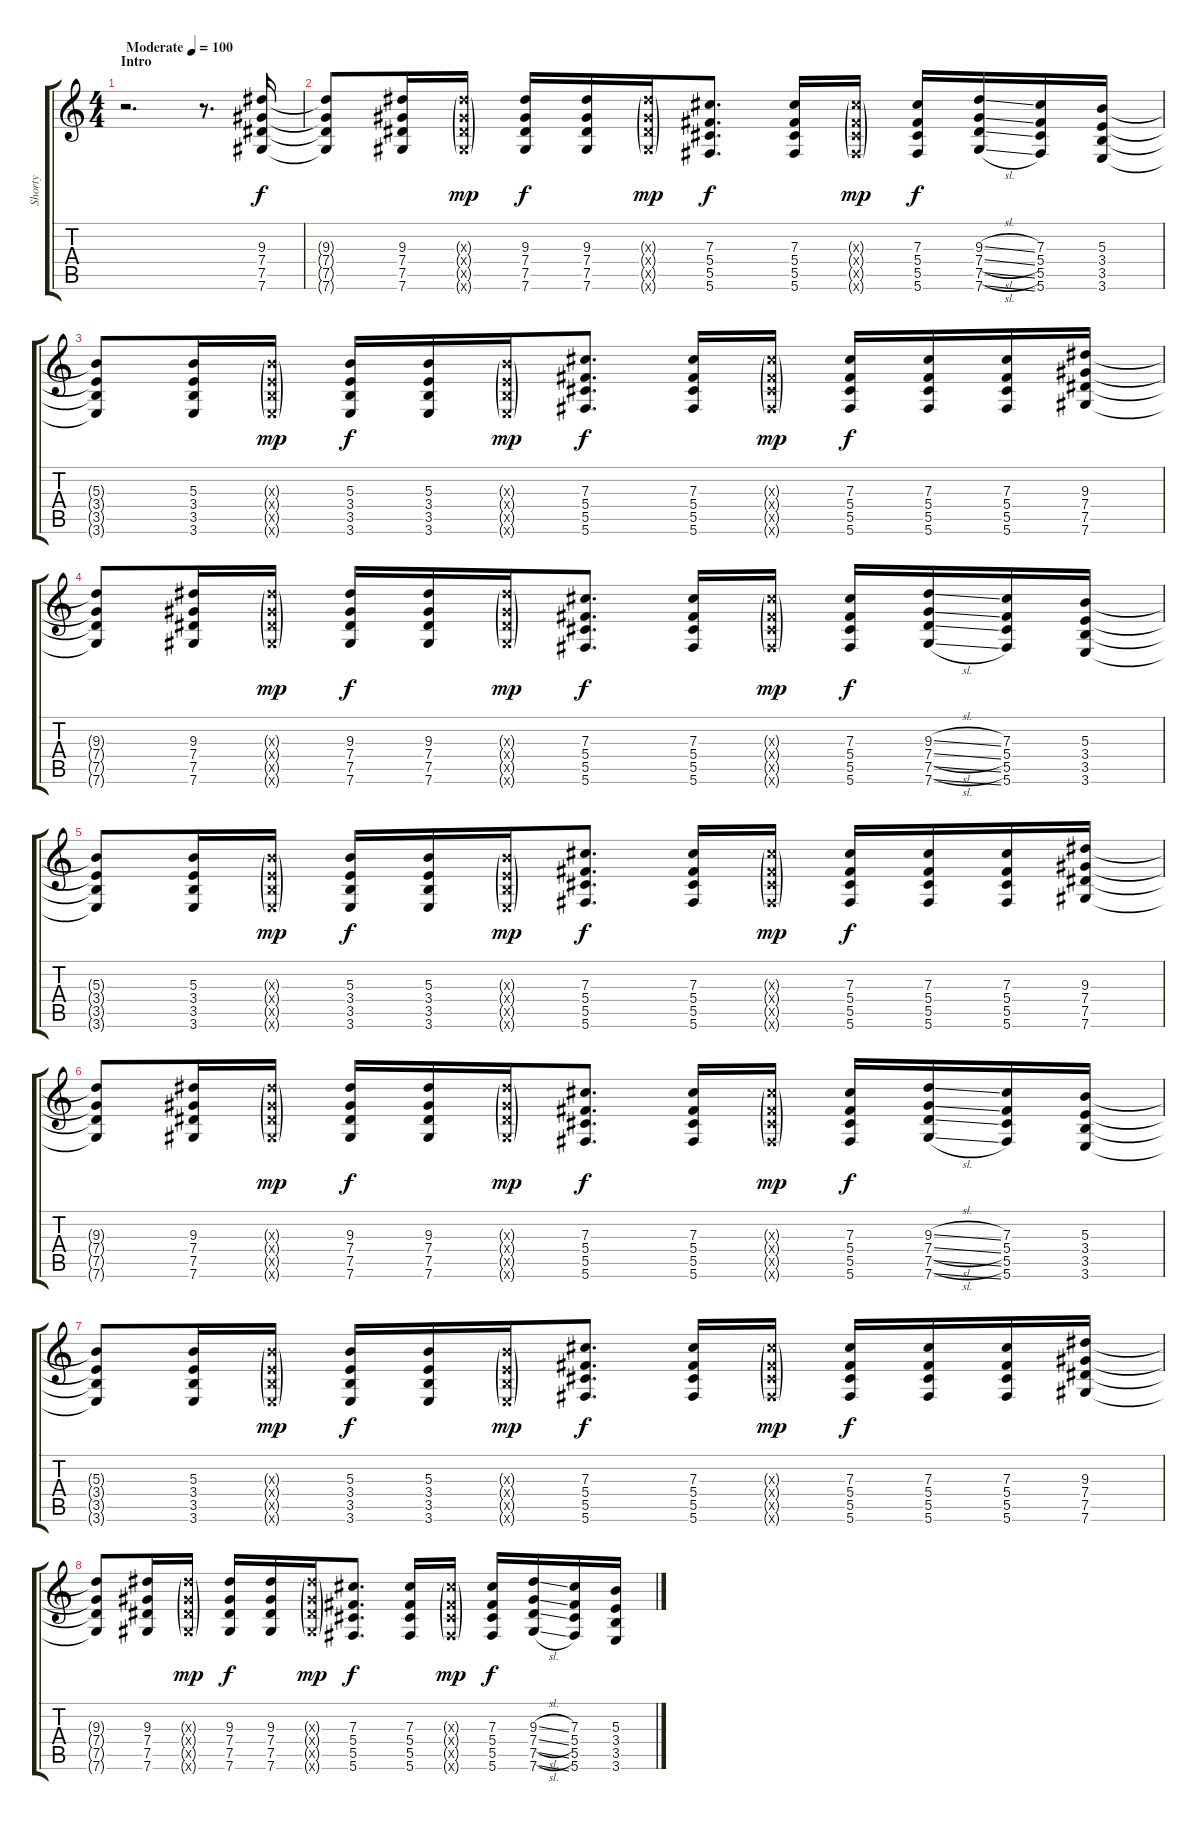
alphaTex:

\track ("Shorty" "Shorty") {instrument distortionguitar}
\staff {score tabs}
\tuning (Eb4 Bb3 Gb3 Db3 Ab2 Db2) {hide}
\ts (4 4)
\section ("" "Intro")
\tempo (100 "Moderate")
\clef g2
\ks c
r.2{d dy f instrument distortionguitar} r.8{d} (9.3 7.4 7.5 7.6).16 |
(9.3{t} 7.4{t} 7.5{t} 7.6{t}).8 (9.3 7.4 7.5 7.6).16 (9.3{g x} 7.4{g x} 7.5{g x} 7.6{g x}).16{dy mp} (9.3 7.4 7.5 7.6).16{dy f} (9.3 7.4 7.5 7.6).16 (9.3{g x} 7.4{g x} 7.5{g x} 7.6{g x}).16{dy mp} (7.3 5.4 5.5 5.6).8{d dy f} (7.3 5.4 5.5 5.6).16 (7.3{g x} 5.4{g x} 5.5{g x} 5.6{g x}).16{dy mp} (7.3 5.4 5.5 5.6).16{dy f} (9.3{sl} 7.4{sl} 7.5{sl} 7.6{sl}).16 (7.3 5.4 5.5 5.6).16 (5.3 3.4 3.5 3.6).16 |
(5.3{t} 3.4{t} 3.5{t} 3.6{t}).8 (5.3 3.4 3.5 3.6).16 (5.3{g x} 3.4{g x} 3.5{g x} 3.6{g x}).16{dy mp} (5.3 3.4 3.5 3.6).16{dy f} (5.3 3.4 3.5 3.6).16 (5.3{g x} 3.4{g x} 3.5{g x} 3.6{g x}).16{dy mp} (7.3 5.4 5.5 5.6).8{d dy f} (7.3 5.4 5.5 5.6).16 (7.3{g x} 5.4{g x} 5.5{g x} 5.6{g x}).16{dy mp} (7.3 5.4 5.5 5.6).16{dy f} (7.3 5.4 5.5 5.6).16 (7.3 5.4 5.5 5.6).16 (9.3 7.4 7.5 7.6).16 |
(9.3{t} 7.4{t} 7.5{t} 7.6{t}).8 (9.3 7.4 7.5 7.6).16 (9.3{g x} 7.4{g x} 7.5{g x} 7.6{g x}).16{dy mp} (9.3 7.4 7.5 7.6).16{dy f} (9.3 7.4 7.5 7.6).16 (9.3{g x} 7.4{g x} 7.5{g x} 7.6{g x}).16{dy mp} (7.3 5.4 5.5 5.6).8{d dy f} (7.3 5.4 5.5 5.6).16 (7.3{g x} 5.4{g x} 5.5{g x} 5.6{g x}).16{dy mp} (7.3 5.4 5.5 5.6).16{dy f} (9.3{sl} 7.4{sl} 7.5{sl} 7.6{sl}).16 (7.3 5.4 5.5 5.6).16 (5.3 3.4 3.5 3.6).16 |
(5.3{t} 3.4{t} 3.5{t} 3.6{t}).8 (5.3 3.4 3.5 3.6).16 (5.3{g x} 3.4{g x} 3.5{g x} 3.6{g x}).16{dy mp} (5.3 3.4 3.5 3.6).16{dy f} (5.3 3.4 3.5 3.6).16 (5.3{g x} 3.4{g x} 3.5{g x} 3.6{g x}).16{dy mp} (7.3 5.4 5.5 5.6).8{d dy f} (7.3 5.4 5.5 5.6).16 (7.3{g x} 5.4{g x} 5.5{g x} 5.6{g x}).16{dy mp} (7.3 5.4 5.5 5.6).16{dy f} (7.3 5.4 5.5 5.6).16 (7.3 5.4 5.5 5.6).16 (9.3 7.4 7.5 7.6).16 |
(9.3{t} 7.4{t} 7.5{t} 7.6{t}).8 (9.3 7.4 7.5 7.6).16 (9.3{g x} 7.4{g x} 7.5{g x} 7.6{g x}).16{dy mp} (9.3 7.4 7.5 7.6).16{dy f} (9.3 7.4 7.5 7.6).16 (9.3{g x} 7.4{g x} 7.5{g x} 7.6{g x}).16{dy mp} (7.3 5.4 5.5 5.6).8{d dy f} (7.3 5.4 5.5 5.6).16 (7.3{g x} 5.4{g x} 5.5{g x} 5.6{g x}).16{dy mp} (7.3 5.4 5.5 5.6).16{dy f} (9.3{sl} 7.4{sl} 7.5{sl} 7.6{sl}).16 (7.3 5.4 5.5 5.6).16 (5.3 3.4 3.5 3.6).16 |
(5.3{t} 3.4{t} 3.5{t} 3.6{t}).8 (5.3 3.4 3.5 3.6).16 (5.3{g x} 3.4{g x} 3.5{g x} 3.6{g x}).16{dy mp} (5.3 3.4 3.5 3.6).16{dy f} (5.3 3.4 3.5 3.6).16 (5.3{g x} 3.4{g x} 3.5{g x} 3.6{g x}).16{dy mp} (7.3 5.4 5.5 5.6).8{d dy f} (7.3 5.4 5.5 5.6).16 (7.3{g x} 5.4{g x} 5.5{g x} 5.6{g x}).16{dy mp} (7.3 5.4 5.5 5.6).16{dy f} (7.3 5.4 5.5 5.6).16 (7.3 5.4 5.5 5.6).16 (9.3 7.4 7.5 7.6).16 |
(9.3{t} 7.4{t} 7.5{t} 7.6{t}).8 (9.3 7.4 7.5 7.6).16 (9.3{g x} 7.4{g x} 7.5{g x} 7.6{g x}).16{dy mp} (9.3 7.4 7.5 7.6).16{dy f} (9.3 7.4 7.5 7.6).16 (9.3{g x} 7.4{g x} 7.5{g x} 7.6{g x}).16{dy mp} (7.3 5.4 5.5 5.6).8{d dy f} (7.3 5.4 5.5 5.6).16 (7.3{g x} 5.4{g x} 5.5{g x} 5.6{g x}).16{dy mp} (7.3 5.4 5.5 5.6).16{dy f} (9.3{sl} 7.4{sl} 7.5{sl} 7.6{sl}).16 (7.3 5.4 5.5 5.6).16 (5.3 3.4 3.5 3.6).16
